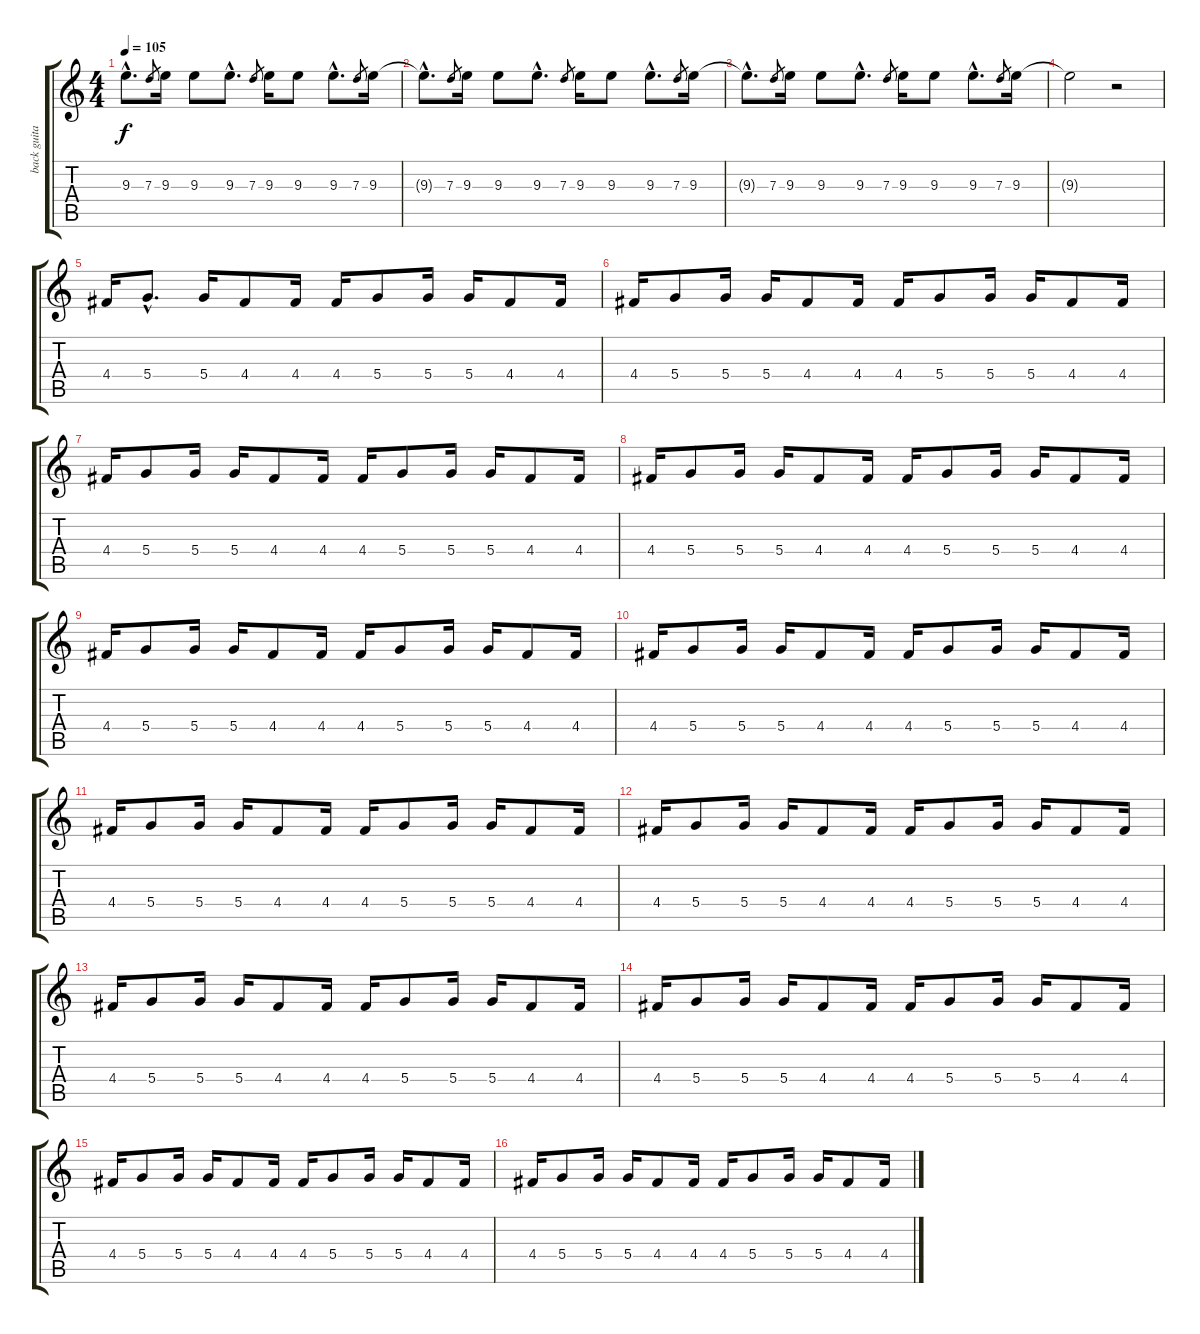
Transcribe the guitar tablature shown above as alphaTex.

\track ("back guitar" "back guita") {instrument electricguitarjazz}
\staff {score tabs}
\tuning (E4 B3 G3 D3 A2 E2) {hide}
\ts (4 4)
\tempo 105
\clef g2
\ks c
9.3{hac t}.8{d dy f} 7.3.8{gr} 9.3.16 9.3.8 9.3{hac}.8{d} 7.3.8{gr} 9.3.16 9.3.8 9.3{hac}.8{d} 7.3.8{gr} 9.3.16 |
9.3{hac t}.8{d} 7.3.8{gr} 9.3.16 9.3.8 9.3{hac}.8{d} 7.3.8{gr} 9.3.16 9.3.8 9.3{hac}.8{d} 7.3.8{gr} 9.3.16 |
9.3{hac t}.8{d} 7.3.8{gr} 9.3.16 9.3.8 9.3{hac}.8{d} 7.3.8{gr} 9.3.16 9.3.8 9.3{hac}.8{d} 7.3.8{gr} 9.3.16 |
9.3{t}.2 r.2 |
4.4.16 5.4{hac}.8{d} 5.4.16 4.4.8 4.4.16 4.4.16 5.4.8 5.4.16 5.4.16 4.4.8 4.4.16 |
4.4.16 5.4.8 5.4.16 5.4.16 4.4.8 4.4.16 4.4.16 5.4.8 5.4.16 5.4.16 4.4.8 4.4.16 |
4.4.16 5.4.8 5.4.16 5.4.16 4.4.8 4.4.16 4.4.16 5.4.8 5.4.16 5.4.16 4.4.8 4.4.16 |
4.4.16 5.4.8 5.4.16 5.4.16 4.4.8 4.4.16 4.4.16 5.4.8 5.4.16 5.4.16 4.4.8 4.4.16 |
4.4.16 5.4.8 5.4.16 5.4.16 4.4.8 4.4.16 4.4.16 5.4.8 5.4.16 5.4.16 4.4.8 4.4.16 |
4.4.16 5.4.8 5.4.16 5.4.16 4.4.8 4.4.16 4.4.16 5.4.8 5.4.16 5.4.16 4.4.8 4.4.16 |
4.4.16 5.4.8 5.4.16 5.4.16 4.4.8 4.4.16 4.4.16 5.4.8 5.4.16 5.4.16 4.4.8 4.4.16 |
4.4.16 5.4.8 5.4.16 5.4.16 4.4.8 4.4.16 4.4.16 5.4.8 5.4.16 5.4.16 4.4.8 4.4.16 |
4.4.16 5.4.8 5.4.16 5.4.16 4.4.8 4.4.16 4.4.16 5.4.8 5.4.16 5.4.16 4.4.8 4.4.16 |
4.4.16 5.4.8 5.4.16 5.4.16 4.4.8 4.4.16 4.4.16 5.4.8 5.4.16 5.4.16 4.4.8 4.4.16 |
4.4.16 5.4.8 5.4.16 5.4.16 4.4.8 4.4.16 4.4.16 5.4.8 5.4.16 5.4.16 4.4.8 4.4.16 |
4.4.16 5.4.8 5.4.16 5.4.16 4.4.8 4.4.16 4.4.16 5.4.8 5.4.16 5.4.16 4.4.8 4.4.16
